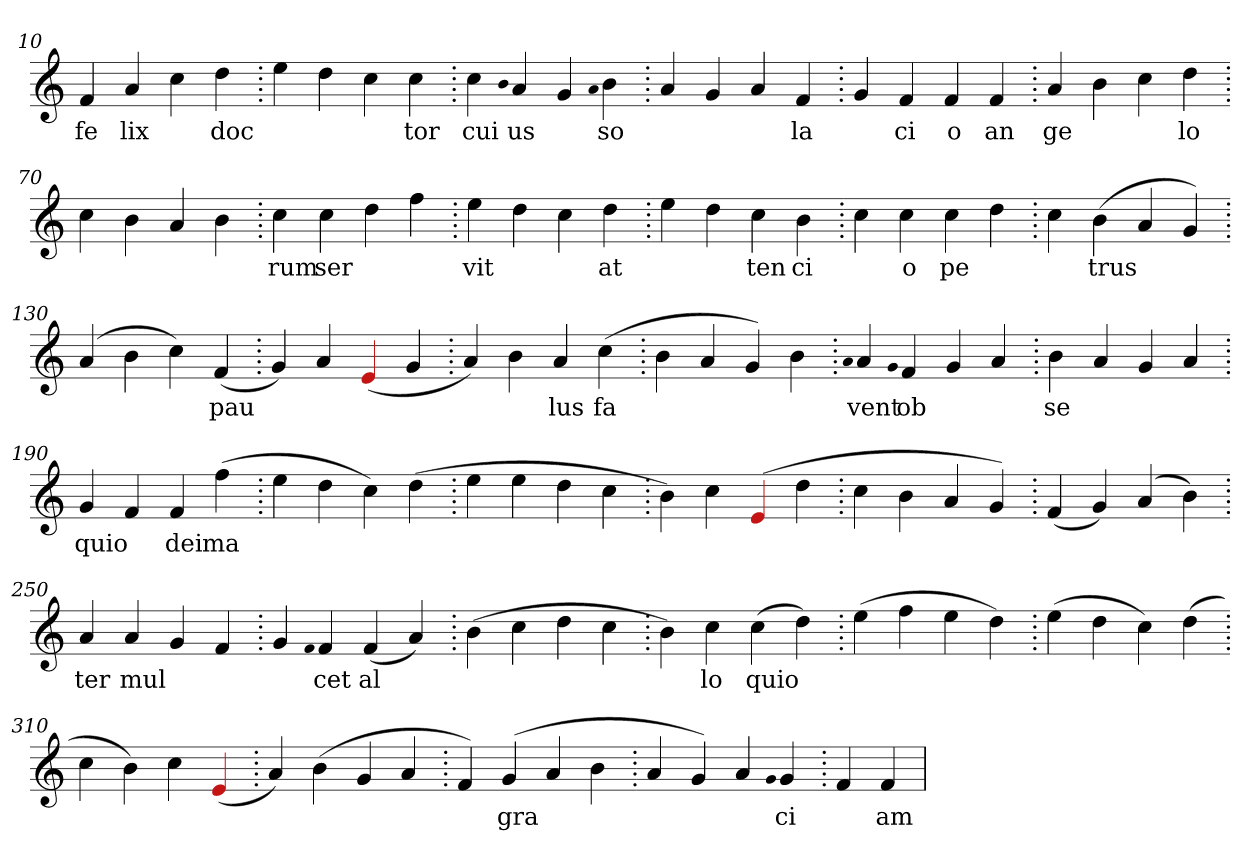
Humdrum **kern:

**kern	**text
*part1	*part1
*staff1	*staff1
*clefG2	*
=10.	=10.
4f	fe
4a	lix
4cc	.
4dd	doc
=20.	=20.
4ee	.
4dd	.
4cc	.
4cc	tor
=30.	=30.
4cc	cui
qqb	.
4a	us
4g	.
qqa	.
4b	so
=40.	=40.
4a	.
4g	.
4a	.
4f	la
=50.	=50.
4g	.
4f	ci
4f	o
4f	an
=60.	=60.
4a	ge
4b	.
4cc	.
4dd	lo
=70.	=70.
4cc	.
4b	.
4a	.
4b	.
=80.	=80.
4cc	rum
4cc	ser
4dd	.
4ff	.
=90.	=90.
4ee	vit
4dd	.
4cc	.
4dd	at
=100.	=100.
4ee	.
4dd	.
4cc	ten
4b	ci
=110.	=110.
4cc	.
4cc	o
4cc	pe
4dd	.
=120.	=120.
4cc	.
(>4b	trus
4a	.
4g)	.
=130.	=130.
(>4a	.
4b	.
4cc)	.
(>4f	pau
=140.	=140.
4g)	.
4a	.
(>4Re	.
4g	.
=150.	=150.
4a)	.
4b	.
4a	lus
(>4cc	fa
=160.	=160.
4b	.
4a	.
4g)	.
(>4b	.
=170.	=170.
qqa	.
4a	vent
qqg	.
4f	ob
4g	.
4a	.
=180.	=180.
4b	se
4a	.
4g	.
4a	.
=190.	=190.
4g	quio
4f	.
4f	dei
(>4ff	ma
=200.	=200.
4ee	.
4dd	.
4cc)	.
(>4dd	.
=210.	=210.
4ee	.
4ee	.
4dd	.
4cc	.
=220.	=220.
4b)	.
4cc	.
(>4Re	.
4dd	.
=230.	=230.
4cc	.
4b	.
4a	.
4g)	.
=240.	=240.
(>4f	.
4g)	.
(>4a	.
4b)	.
=250.	=250.
4a	ter
4a	mul
4g	.
4f	.
=260.	=260.
4g	.
qqf	.
4f	cet
(>4f	al
4a)	.
=270.	=270.
(>4b	.
4cc	.
4dd	.
4cc	.
=280.	=280.
4b)	.
4cc	lo
(>4cc	quio
4dd)	.
=290.	=290.
(>4ee	.
4ff	.
4ee	.
4dd)	.
=300.	=300.
(>4ee	.
4dd	.
4cc)	.
(>4dd	.
=310.	=310.
4cc	.
4b)	.
4cc	.
(>4Re	.
=320.	=320.
4a)	.
(>4b	.
4g	.
4a	.
=330.	=330.
4f)	.
(>4g	gra
4a	.
4b	.
=340.	=340.
4a	.
4g)	.
(>4a	.
qqg	.
4g	ci
=350.	=350.
4f	.
4f	am
=	=
*-	*-
